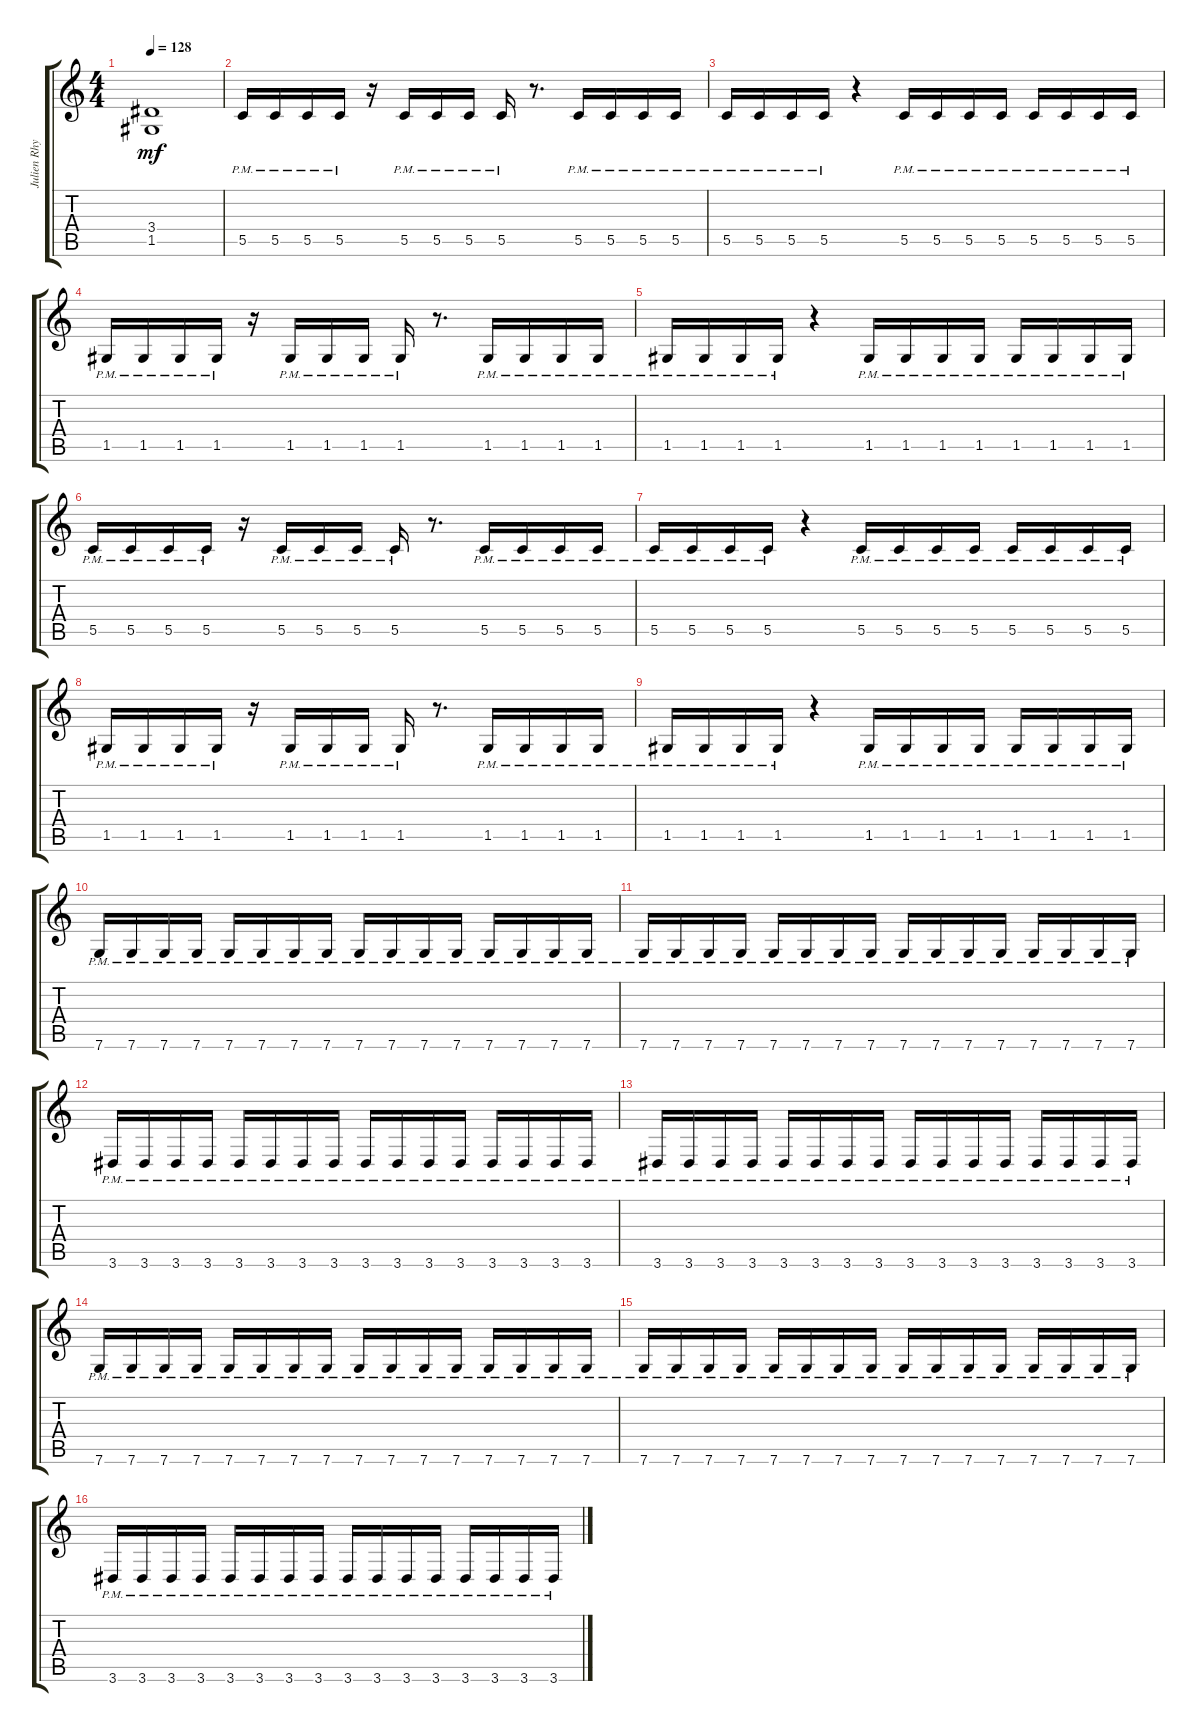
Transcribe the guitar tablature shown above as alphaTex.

\track ("Julien Rhythm" "Julien Rhy") {instrument distortionguitar}
\staff {score tabs}
\tuning (D4 A3 F3 C3 G2 C2) {hide}
\ts (4 4)
\tempo 128
\clef g2
\ks c
(3.4 1.5).1{dy mf} |
5.5{pm}.16 5.5{pm}.16 5.5{pm}.16 5.5{pm}.16 r.16 5.5{pm}.16 5.5{pm}.16 5.5{pm}.16 5.5{pm}.16 r.8{d} 5.5{pm}.16 5.5{pm}.16 5.5{pm}.16 5.5{pm}.16 |
5.5{pm}.16 5.5{pm}.16 5.5{pm}.16 5.5{pm}.16 r.4 5.5{pm}.16 5.5{pm}.16 5.5{pm}.16 5.5{pm}.16 5.5{pm}.16 5.5{pm}.16 5.5{pm}.16 5.5{pm}.16 |
1.5{pm}.16 1.5{pm}.16 1.5{pm}.16 1.5{pm}.16 r.16 1.5{pm}.16 1.5{pm}.16 1.5{pm}.16 1.5{pm}.16 r.8{d} 1.5{pm}.16 1.5{pm}.16 1.5{pm}.16 1.5{pm}.16 |
1.5{pm}.16 1.5{pm}.16 1.5{pm}.16 1.5{pm}.16 r.4 1.5{pm}.16 1.5{pm}.16 1.5{pm}.16 1.5{pm}.16 1.5{pm}.16 1.5{pm}.16 1.5{pm}.16 1.5{pm}.16 |
5.5{pm}.16 5.5{pm}.16 5.5{pm}.16 5.5{pm}.16 r.16 5.5{pm}.16 5.5{pm}.16 5.5{pm}.16 5.5{pm}.16 r.8{d} 5.5{pm}.16 5.5{pm}.16 5.5{pm}.16 5.5{pm}.16 |
5.5{pm}.16 5.5{pm}.16 5.5{pm}.16 5.5{pm}.16 r.4 5.5{pm}.16 5.5{pm}.16 5.5{pm}.16 5.5{pm}.16 5.5{pm}.16 5.5{pm}.16 5.5{pm}.16 5.5{pm}.16 |
1.5{pm}.16 1.5{pm}.16 1.5{pm}.16 1.5{pm}.16 r.16 1.5{pm}.16 1.5{pm}.16 1.5{pm}.16 1.5{pm}.16 r.8{d} 1.5{pm}.16 1.5{pm}.16 1.5{pm}.16 1.5{pm}.16 |
1.5{pm}.16 1.5{pm}.16 1.5{pm}.16 1.5{pm}.16 r.4 1.5{pm}.16 1.5{pm}.16 1.5{pm}.16 1.5{pm}.16 1.5{pm}.16 1.5{pm}.16 1.5{pm}.16 1.5{pm}.16 |
7.6{pm}.16 7.6{pm}.16 7.6{pm}.16 7.6{pm}.16 7.6{pm}.16 7.6{pm}.16 7.6{pm}.16 7.6{pm}.16 7.6{pm}.16 7.6{pm}.16 7.6{pm}.16 7.6{pm}.16 7.6{pm}.16 7.6{pm}.16 7.6{pm}.16 7.6{pm}.16 |
7.6{pm}.16 7.6{pm}.16 7.6{pm}.16 7.6{pm}.16 7.6{pm}.16 7.6{pm}.16 7.6{pm}.16 7.6{pm}.16 7.6{pm}.16 7.6{pm}.16 7.6{pm}.16 7.6{pm}.16 7.6{pm}.16 7.6{pm}.16 7.6{pm}.16 7.6{pm}.16 |
3.6{pm}.16 3.6{pm}.16 3.6{pm}.16 3.6{pm}.16 3.6{pm}.16 3.6{pm}.16 3.6{pm}.16 3.6{pm}.16 3.6{pm}.16 3.6{pm}.16 3.6{pm}.16 3.6{pm}.16 3.6{pm}.16 3.6{pm}.16 3.6{pm}.16 3.6{pm}.16 |
3.6{pm}.16 3.6{pm}.16 3.6{pm}.16 3.6{pm}.16 3.6{pm}.16 3.6{pm}.16 3.6{pm}.16 3.6{pm}.16 3.6{pm}.16 3.6{pm}.16 3.6{pm}.16 3.6{pm}.16 3.6{pm}.16 3.6{pm}.16 3.6{pm}.16 3.6{pm}.16 |
7.6{pm}.16 7.6{pm}.16 7.6{pm}.16 7.6{pm}.16 7.6{pm}.16 7.6{pm}.16 7.6{pm}.16 7.6{pm}.16 7.6{pm}.16 7.6{pm}.16 7.6{pm}.16 7.6{pm}.16 7.6{pm}.16 7.6{pm}.16 7.6{pm}.16 7.6{pm}.16 |
7.6{pm}.16 7.6{pm}.16 7.6{pm}.16 7.6{pm}.16 7.6{pm}.16 7.6{pm}.16 7.6{pm}.16 7.6{pm}.16 7.6{pm}.16 7.6{pm}.16 7.6{pm}.16 7.6{pm}.16 7.6{pm}.16 7.6{pm}.16 7.6{pm}.16 7.6{pm}.16 |
3.6{pm}.16 3.6{pm}.16 3.6{pm}.16 3.6{pm}.16 3.6{pm}.16 3.6{pm}.16 3.6{pm}.16 3.6{pm}.16 3.6{pm}.16 3.6{pm}.16 3.6{pm}.16 3.6{pm}.16 3.6{pm}.16 3.6{pm}.16 3.6{pm}.16 3.6{pm}.16
